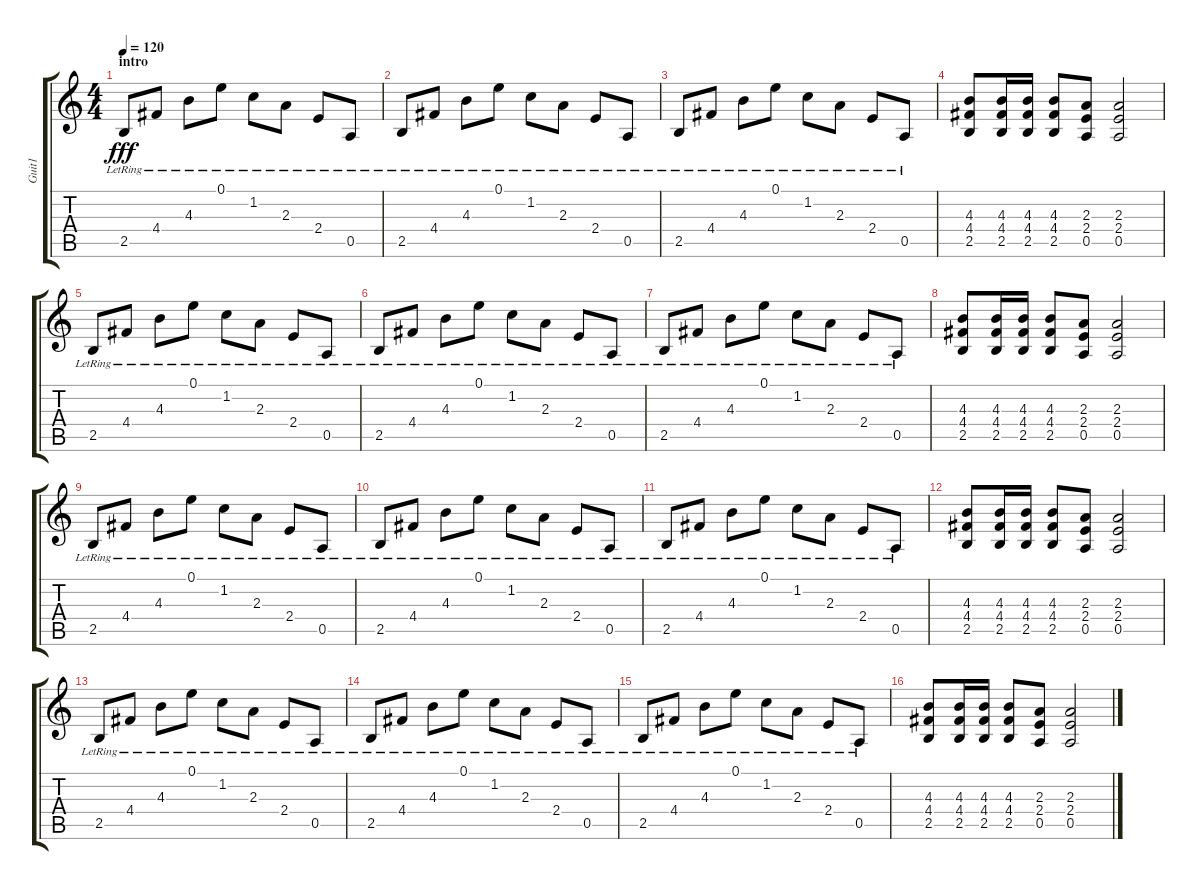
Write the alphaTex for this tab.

\track ("Guit1" "Guit1") {instrument acousticguitarsteel}
\staff {score tabs}
\tuning (E4 B3 G3 D3 A2 E2) {hide}
\ts (4 4)
\section ("" "intro")
\tempo 120
\clef g2
\ks c
2.5{lr}.8{dy fff instrument acousticguitarsteel} 4.4{lr}.8 4.3{lr}.8 0.1{lr}.8 1.2{lr}.8 2.3{lr}.8 2.4{lr}.8 0.5{lr}.8 |
2.5{lr}.8 4.4{lr}.8 4.3{lr}.8 0.1{lr}.8 1.2{lr}.8 2.3{lr}.8 2.4{lr}.8 0.5{lr}.8 |
2.5{lr}.8 4.4{lr}.8 4.3{lr}.8 0.1{lr}.8 1.2{lr}.8 2.3{lr}.8 2.4{lr}.8 0.5{lr}.8 |
(4.3 4.4 2.5).8 (4.3 4.4 2.5).16 (4.3 4.4 2.5).16 (4.3 4.4 2.5).8 (2.3 2.4 0.5).8 (2.3 2.4 0.5).2 |
2.5{lr}.8 4.4{lr}.8 4.3{lr}.8 0.1{lr}.8 1.2{lr}.8 2.3{lr}.8 2.4{lr}.8 0.5{lr}.8 |
2.5{lr}.8 4.4{lr}.8 4.3{lr}.8 0.1{lr}.8 1.2{lr}.8 2.3{lr}.8 2.4{lr}.8 0.5{lr}.8 |
2.5{lr}.8 4.4{lr}.8 4.3{lr}.8 0.1{lr}.8 1.2{lr}.8 2.3{lr}.8 2.4{lr}.8 0.5{lr}.8 |
(4.3 4.4 2.5).8 (4.3 4.4 2.5).16 (4.3 4.4 2.5).16 (4.3 4.4 2.5).8 (2.3 2.4 0.5).8 (2.3 2.4 0.5).2 |
2.5{lr}.8 4.4{lr}.8 4.3{lr}.8 0.1{lr}.8 1.2{lr}.8 2.3{lr}.8 2.4{lr}.8 0.5{lr}.8 |
2.5{lr}.8 4.4{lr}.8 4.3{lr}.8 0.1{lr}.8 1.2{lr}.8 2.3{lr}.8 2.4{lr}.8 0.5{lr}.8 |
2.5{lr}.8 4.4{lr}.8 4.3{lr}.8 0.1{lr}.8 1.2{lr}.8 2.3{lr}.8 2.4{lr}.8 0.5{lr}.8 |
(4.3 4.4 2.5).8 (4.3 4.4 2.5).16 (4.3 4.4 2.5).16 (4.3 4.4 2.5).8 (2.3 2.4 0.5).8 (2.3 2.4 0.5).2 |
2.5{lr}.8 4.4{lr}.8 4.3{lr}.8 0.1{lr}.8 1.2{lr}.8 2.3{lr}.8 2.4{lr}.8 0.5{lr}.8 |
2.5{lr}.8 4.4{lr}.8 4.3{lr}.8 0.1{lr}.8 1.2{lr}.8 2.3{lr}.8 2.4{lr}.8 0.5{lr}.8 |
2.5{lr}.8 4.4{lr}.8 4.3{lr}.8 0.1{lr}.8 1.2{lr}.8 2.3{lr}.8 2.4{lr}.8 0.5{lr}.8 |
(4.3 4.4 2.5).8 (4.3 4.4 2.5).16 (4.3 4.4 2.5).16 (4.3 4.4 2.5).8 (2.3 2.4 0.5).8 (2.3 2.4 0.5).2
